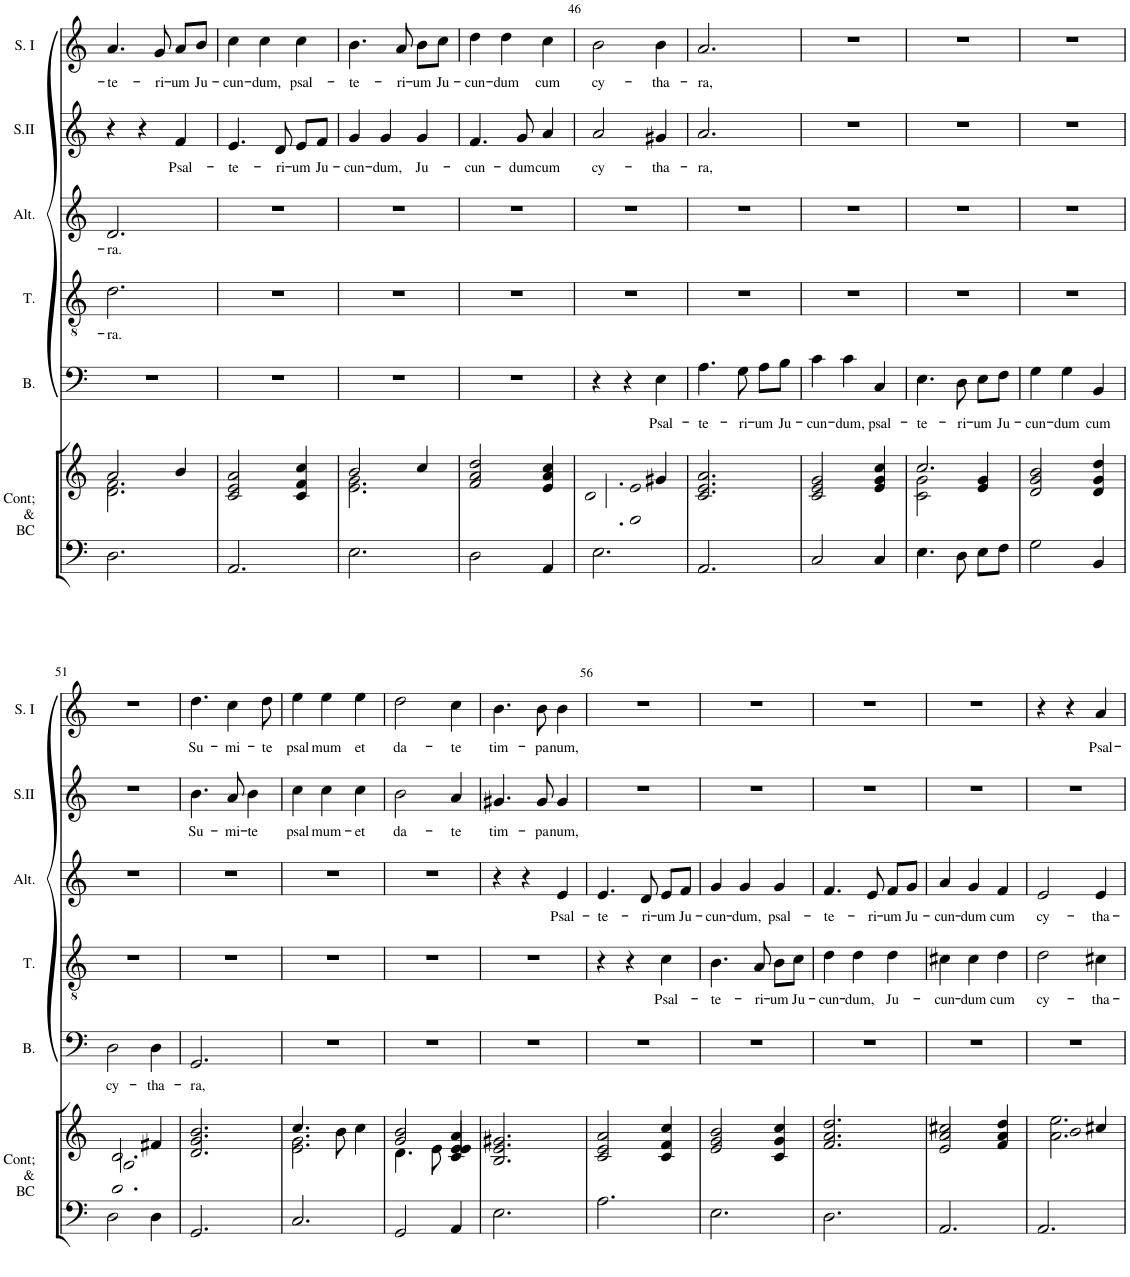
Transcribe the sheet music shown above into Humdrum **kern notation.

**kern	**kern	**kern	**text	**kern	**text	**kern	**text	**kern	**text	**kern	**text
*part6	*part6	*part5	*part5	*part4	*part4	*part3	*part3	*part2	*part2	*part1	*part1
*staff7	*staff6	*staff5	*staff5	*staff4	*staff4	*staff3	*staff3	*staff2	*staff2	*staff1	*staff1
*I"Continuo &amp; Basse Continue	*	*I"Basse	*	*I"Ténor	*	*I"Alto	*	*I"Soprano II	*	*I"Soprane I	*
*I'Cont; &amp; BC	*	*I'B.	*	*I'T.	*	*I'Alt.	*	*I'S.II	*	*I'S. I	*
!!LO:PB:g=z
*clefF4	*clefG2	*clefF4	*	*clefGv2	*	*clefG2	*	*clefG2	*	*clefG2	*
*k[]	*k[]	*k[]	*	*k[]	*	*k[]	*	*k[]	*	*k[]	*
*M3/4	*M3/4	*M3/4	*	*M3/4	*	*M3/4	*	*M3/4	*	*M3/4	*
=42	=42	=42	=42	=42	=42	=42	=42	=42	=42	=42	=42
*	*^	*	*	*	*	*	*	*	*	*	*
!	!	!	!	!	!	!LO:LY:b	!	!LO:LY:b	!	!	!	!LO:LY:b
2.D\	2a/	2.d\ 2.f\	2.r	.	2.d\	-ra.	2.d/	-ra.	4r	.	4.a/	-te-
.	.	.	.	.	.	.	.	.	4r	.	.	.
!	!	!	!	!	!	!	!	!	!	!	!	!LO:LY:b
.	.	.	.	.	.	.	.	.	.	.	8g/	-ri-
!	!	!	!	!	!	!	!	!	!	!LO:LY:b	!	!LO:LY:b
.	4b/	.	.	.	.	.	.	.	4f/	Psal-	8a/L	-um
!	!	!	!	!	!	!	!	!	!	!	!	!LO:LY:b
.	.	.	.	.	.	.	.	.	.	.	8b/J	Ju-
*	*v	*v	*	*	*	*	*	*	*	*	*	*
=43	=43	=43	=43	=43	=43	=43	=43	=43	=43	=43	=43
!	!	!	!	!	!	!	!	!	!LO:LY:b	!	!LO:LY:b
2.AA/	2c/ 2e/ 2a/	2.r	.	2.r	.	2.r	.	4.e/	-te-	4cc\	-cun-
!	!	!	!	!	!	!	!	!	!	!	!LO:LY:b
.	.	.	.	.	.	.	.	.	.	4cc\	-dum,
!	!	!	!	!	!	!	!	!	!LO:LY:b	!	!
.	.	.	.	.	.	.	.	8d/	-ri-	.	.
!	!	!	!	!	!	!	!	!	!LO:LY:b	!	!LO:LY:b
.	4c/ 4f/ 4cc/	.	.	.	.	.	.	8e/L	-um	4cc\	psal-
!	!	!	!	!	!	!	!	!	!LO:LY:b	!	!
.	.	.	.	.	.	.	.	8f/J	Ju-	.	.
=44	=44	=44	=44	=44	=44	=44	=44	=44	=44	=44	=44
*	*^	*	*	*	*	*	*	*	*	*	*
!	!	!	!	!	!	!	!	!	!	!LO:LY:b	!	!LO:LY:b
2.E\	2b/	2.e\ 2.g\	2.r	.	2.r	.	2.r	.	4g/	-cun-	4.b\	-te-
!	!	!	!	!	!	!	!	!	!	!LO:LY:b	!	!
.	.	.	.	.	.	.	.	.	4g/	-dum,	.	.
!	!	!	!	!	!	!	!	!	!	!	!	!LO:LY:b
.	.	.	.	.	.	.	.	.	.	.	8a/	-ri-
!	!	!	!	!	!	!	!	!	!	!LO:LY:b	!	!LO:LY:b
.	4cc/	.	.	.	.	.	.	.	4g/	Ju-	8b\L	-um
!	!	!	!	!	!	!	!	!	!	!	!	!LO:LY:b
.	.	.	.	.	.	.	.	.	.	.	8cc\J	Ju-
*	*v	*v	*	*	*	*	*	*	*	*	*	*
=45	=45	=45	=45	=45	=45	=45	=45	=45	=45	=45	=45
!	!	!	!	!	!	!	!	!	!LO:LY:b	!	!LO:LY:b
2D\	2f/ 2a/ 2dd/	2.r	.	2.r	.	2.r	.	4.f/	-cun-	4dd\	-cun-
!	!	!	!	!	!	!	!	!	!	!	!LO:LY:b
.	.	.	.	.	.	.	.	.	.	4dd\	-dum
!	!	!	!	!	!	!	!	!	!LO:LY:b	!	!
.	.	.	.	.	.	.	.	8g/	-dum	.	.
!	!	!	!	!	!	!	!	!	!LO:LY:b	!	!LO:LY:b
4AA/	4e/ 4a/ 4cc/	.	.	.	.	.	.	4a/	cum	4cc\	cum
=46	=46	=46	=46	=46	=46	=46	=46	=46	=46	=46	=46
*	*^	*	*	*	*	*	*	*	*	*	*
!	!	!	!	!	!	!	!	!	!	!LO:LY:b	!	!LO:LY:b
2.E\	2a	2.e\ 2.b\	4r	.	2.r	.	2.r	.	2a/	cy-	2b\	cy-
.	.	.	4r	.	.	.	.	.	.	.	.	.
!	!	!	!	!LO:LY:b	!	!	!	!	!	!LO:LY:b	!	!LO:LY:b
.	4g#X/	.	4E\	Psal-	.	.	.	.	4g#X/	-tha-	4b\	-tha-
*	*v	*v	*	*	*	*	*	*	*	*	*	*
=47	=47	=47	=47	=47	=47	=47	=47	=47	=47	=47	=47
!	!	!	!LO:LY:b	!	!	!	!	!	!LO:LY:b	!	!LO:LY:b
2.AA/	2.c/ 2.e/ 2.a/	4.A\	-te-	2.r	.	2.r	.	2.a/	-ra,	2.a/	-ra,
!	!	!	!LO:LY:b	!	!	!	!	!	!	!	!
.	.	8G\	-ri-	.	.	.	.	.	.	.	.
!	!	!	!LO:LY:b	!	!	!	!	!	!	!	!
.	.	8A\L	-um	.	.	.	.	.	.	.	.
!	!	!	!LO:LY:b	!	!	!	!	!	!	!	!
.	.	8B\J	Ju-	.	.	.	.	.	.	.	.
=48	=48	=48	=48	=48	=48	=48	=48	=48	=48	=48	=48
!	!	!	!LO:LY:b	!	!	!	!	!	!	!	!
2C/	2c/ 2e/ 2g/	4c\	-cun-	2.r	.	2.r	.	2.r	.	2.r	.
!	!	!	!LO:LY:b	!	!	!	!	!	!	!	!
.	.	4c\	-dum,	.	.	.	.	.	.	.	.
!	!	!	!LO:LY:b	!	!	!	!	!	!	!	!
4C/	4e/ 4g/ 4cc/	4C/	psal-	.	.	.	.	.	.	.	.
=49	=49	=49	=49	=49	=49	=49	=49	=49	=49	=49	=49
*	*^	*	*	*	*	*	*	*	*	*	*
!	!	!	!	!LO:LY:b	!	!	!	!	!	!	!	!
4.E\	2c\ 2g\	2.cc/	4.E\	-te-	2.r	.	2.r	.	2.r	.	2.r	.
!	!	!	!	!LO:LY:b	!	!	!	!	!	!	!	!
8D\	.	.	8D\	-ri-	.	.	.	.	.	.	.	.
!	!	!	!	!LO:LY:b	!	!	!	!	!	!	!	!
8E\L	4e/ 4g/	.	8E\L	-um	.	.	.	.	.	.	.	.
!	!	!	!	!LO:LY:b	!	!	!	!	!	!	!	!
8F\J	.	.	8F\J	Ju-	.	.	.	.	.	.	.	.
*	*v	*v	*	*	*	*	*	*	*	*	*	*
=50	=50	=50	=50	=50	=50	=50	=50	=50	=50	=50	=50
!	!	!	!LO:LY:b	!	!	!	!	!	!	!	!
2G\	2d/ 2g/ 2b/	4G\	-cun-	2.r	.	2.r	.	2.r	.	2.r	.
!	!	!	!LO:LY:b	!	!	!	!	!	!	!	!
.	.	4G\	-dum	.	.	.	.	.	.	.	.
!	!	!	!LO:LY:b	!	!	!	!	!	!	!	!
4BB/	4d/ 4g/ 4dd/	4BB/	cum	.	.	.	.	.	.	.	.
!!LO:LB:g=z
=51	=51	=51	=51	=51	=51	=51	=51	=51	=51	=51	=51
*	*^	*	*	*	*	*	*	*	*	*	*
!	!	!	!	!LO:LY:b	!	!	!	!	!	!	!	!
2D\	2g	2.d\ 2.a\	2D\	cy-	2.r	.	2.r	.	2.r	.	2.r	.
!	!	!	!	!LO:LY:b	!	!	!	!	!	!	!	!
4D\	4f#X/	.	4D\	-tha-	.	.	.	.	.	.	.	.
*	*v	*v	*	*	*	*	*	*	*	*	*	*
=52	=52	=52	=52	=52	=52	=52	=52	=52	=52	=52	=52
!	!	!	!LO:LY:b	!	!	!	!	!	!LO:LY:b	!	!LO:LY:b
2.GG/	2.d/ 2.g/ 2.b/	2.GG/	-ra,	2.r	.	2.r	.	4.b\	Su-	4.dd\	Su-
!	!	!	!	!	!	!	!	!	!LO:LY:b	!	!LO:LY:b
.	.	.	.	.	.	.	.	8a/	-mi-	4cc\	-mi-
!	!	!	!	!	!	!	!	!	!LO:LY:b	!	!
.	.	.	.	.	.	.	.	4b\	-te	.	.
!	!	!	!	!	!	!	!	!	!	!	!LO:LY:b
.	.	.	.	.	.	.	.	.	.	8dd\	-te
=53	=53	=53	=53	=53	=53	=53	=53	=53	=53	=53	=53
*	*^	*	*	*	*	*	*	*	*	*	*
!	!	!	!	!	!	!	!	!	!	!LO:LY:b	!	!LO:LY:b
2.C/	2.e\ 2.g\	4.cc/	2.r	.	2.r	.	2.r	.	4cc\	psal-	4ee\	psal-
!	!	!	!	!	!	!	!	!	!	!LO:LY:b	!	!LO:LY:b
.	.	.	.	.	.	.	.	.	4cc\	-mum-	4ee\	-mum
.	.	8b\	.	.	.	.	.	.	.	.	.	.
!	!	!	!	!	!	!	!	!	!	!LO:LY:b	!	!LO:LY:b
.	.	4cc\	.	.	.	.	.	.	4cc\	-et	4ee\	et
=54	=54	=54	=54	=54	=54	=54	=54	=54	=54	=54	=54	=54
!	!	!	!	!	!	!	!	!	!	!LO:LY:b	!	!LO:LY:b
2GG/	2g/ 2b/	4.d\	2.r	.	2.r	.	2.r	.	2b\	da-	2dd\	da-
.	.	8e\	.	.	.	.	.	.	.	.	.	.
!	!	!	!	!	!	!	!	!	!	!LO:LY:b	!	!LO:LY:b
4AA/	4c/ 4e/ 4a/	4e/	.	.	.	.	.	.	4a/	-te	4cc\	-te
=55	=55	=55	=55	=55	=55	=55	=55	=55	=55	=55	=55	=55
!	!	!	!	!	!	!	!	!	!	!LO:LY:b	!	!LO:LY:b
*	*v	*v	*	*	*	*	*	*	*	*	*	*
2.E\	2.B/ 2.e/ 2.g#X/	2.r	.	2.r	.	4r	.	4.g#X/	tim-	4.b\	tim-
.	.	.	.	.	.	4r	.	.	.	.	.
!	!	!	!	!	!	!	!	!	!LO:LY:b	!	!LO:LY:b
.	.	.	.	.	.	.	.	8g#/	-pa-	8b\	-pa-
!	!	!	!	!	!	!	!LO:LY:b	!	!LO:LY:b	!	!LO:LY:b
.	.	.	.	.	.	4e/	Psal-	4g#/	-num,	4b\	-num,
=56	=56	=56	=56	=56	=56	=56	=56	=56	=56	=56	=56
!	!	!	!	!	!	!	!LO:LY:b	!	!	!	!
2.A\	2c/ 2e/ 2a/	2.r	.	4r	.	4.e/	-te-	2.r	.	2.r	.
.	.	.	.	4r	.	.	.	.	.	.	.
!	!	!	!	!	!	!	!LO:LY:b	!	!	!	!
.	.	.	.	.	.	8d/	-ri-	.	.	.	.
!	!	!	!	!	!LO:LY:b	!	!LO:LY:b	!	!	!	!
.	4c/ 4f/ 4cc/	.	.	4c\	Psal-	8e/L	-um	.	.	.	.
!	!	!	!	!	!	!	!LO:LY:b	!	!	!	!
.	.	.	.	.	.	8f/J	Ju-	.	.	.	.
=57	=57	=57	=57	=57	=57	=57	=57	=57	=57	=57	=57
!	!	!	!	!	!LO:LY:b	!	!LO:LY:b	!	!	!	!
2.E\	2e/ 2g/ 2b/	2.r	.	4.B\	-te-	4g/	-cun-	2.r	.	2.r	.
!	!	!	!	!	!	!	!LO:LY:b	!	!	!	!
.	.	.	.	.	.	4g/	-dum,	.	.	.	.
!	!	!	!	!	!LO:LY:b	!	!	!	!	!	!
.	.	.	.	8A/	-ri-	.	.	.	.	.	.
!	!	!	!	!	!LO:LY:b	!	!LO:LY:b	!	!	!	!
.	4c/ 4g/ 4cc/	.	.	8B\L	-um	4g/	psal-	.	.	.	.
!	!	!	!	!	!LO:LY:b	!	!	!	!	!	!
.	.	.	.	8c\J	Ju-	.	.	.	.	.	.
=58	=58	=58	=58	=58	=58	=58	=58	=58	=58	=58	=58
!	!	!	!	!	!LO:LY:b	!	!LO:LY:b	!	!	!	!
2.D\	2.f/ 2.a/ 2.dd/	2.r	.	4d\	-cun-	4.f/	-te-	2.r	.	2.r	.
!	!	!	!	!	!LO:LY:b	!	!	!	!	!	!
.	.	.	.	4d\	-dum,	.	.	.	.	.	.
!	!	!	!	!	!	!	!LO:LY:b	!	!	!	!
.	.	.	.	.	.	8e/	-ri-	.	.	.	.
!	!	!	!	!	!LO:LY:b	!	!LO:LY:b	!	!	!	!
.	.	.	.	4d\	Ju-	8f/L	-um	.	.	.	.
!	!	!	!	!	!	!	!LO:LY:b	!	!	!	!
.	.	.	.	.	.	8g/J	Ju-	.	.	.	.
=59	=59	=59	=59	=59	=59	=59	=59	=59	=59	=59	=59
!	!	!	!	!	!LO:LY:b	!	!LO:LY:b	!	!	!	!
2.AA/	2e/ 2a/ 2cc#X/	2.r	.	4c#X\	-cun-	4a/	-cun-	2.r	.	2.r	.
!	!	!	!	!	!LO:LY:b	!	!LO:LY:b	!	!	!	!
.	.	.	.	4c#\	-dum	4g/	-dum	.	.	.	.
!	!	!	!	!	!LO:LY:b	!	!LO:LY:b	!	!	!	!
.	4f/ 4a/ 4dd/	.	.	4d\	cum	4f/	cum	.	.	.	.
=60	=60	=60	=60	=60	=60	=60	=60	=60	=60	=60	=60
*	*^	*	*	*	*	*	*	*	*	*	*
!	!	!	!	!	!	!LO:LY:b	!	!LO:LY:b	!	!	!	!
2.AA/	2dd	2.a\ 2.ee\	2.r	.	2d\	cy-	2e/	cy-	2.r	.	4r	.
.	.	.	.	.	.	.	.	.	.	.	4r	.
!	!	!	!	!	!	!LO:LY:b	!	!LO:LY:b	!	!	!	!LO:LY:b
.	4cc#X/	.	.	.	4c#X\	-tha-	4e/	-tha-	.	.	4a/	Psal-
*	*v	*v	*	*	*	*	*	*	*	*	*	*
=	=	=	=	=	=	=	=	=	=	=	=
*-	*-	*-	*-	*-	*-	*-	*-	*-	*-	*-	*-
